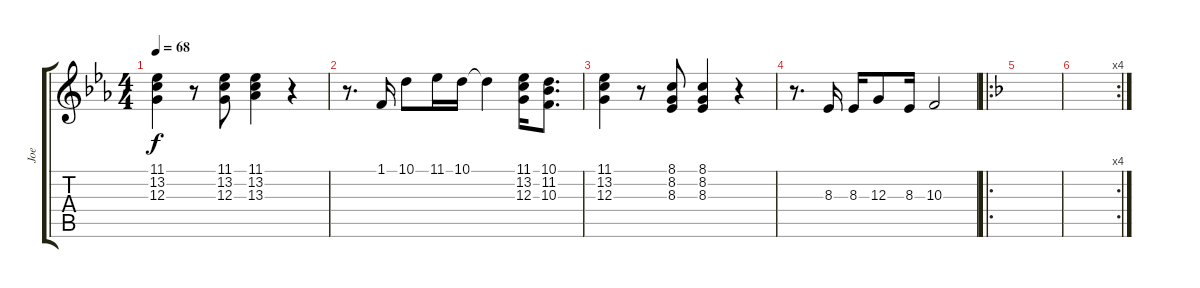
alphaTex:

\track ("Joe" "Joe") {instrument lead1square}
\staff {score tabs}
\tuning (E4 B3 G3 D3 A2 E2) {hide}
\ts (4 4)
\tempo 68
\clef g2
\ks eb
(11.1 13.2 12.3).4{dy f} r.8 (11.1 13.2 12.3).8 (11.1 13.2 13.3).4 r.4 |
r.8{d} 1.1.16 10.1.8 11.1.16 10.1.16 10.1{t}.4 (11.1 13.2 12.3).16 (10.1 11.2 10.3).8{d} |
(11.1 13.2 12.3).4 r.8 (8.1 8.2 8.3).8 (8.1 8.2 8.3).4 r.4 |
r.8{d} 8.3.16 8.3.16 12.3.8 8.3.16 10.3.2 |
\ro
\ks dminor
|
\rc 4
